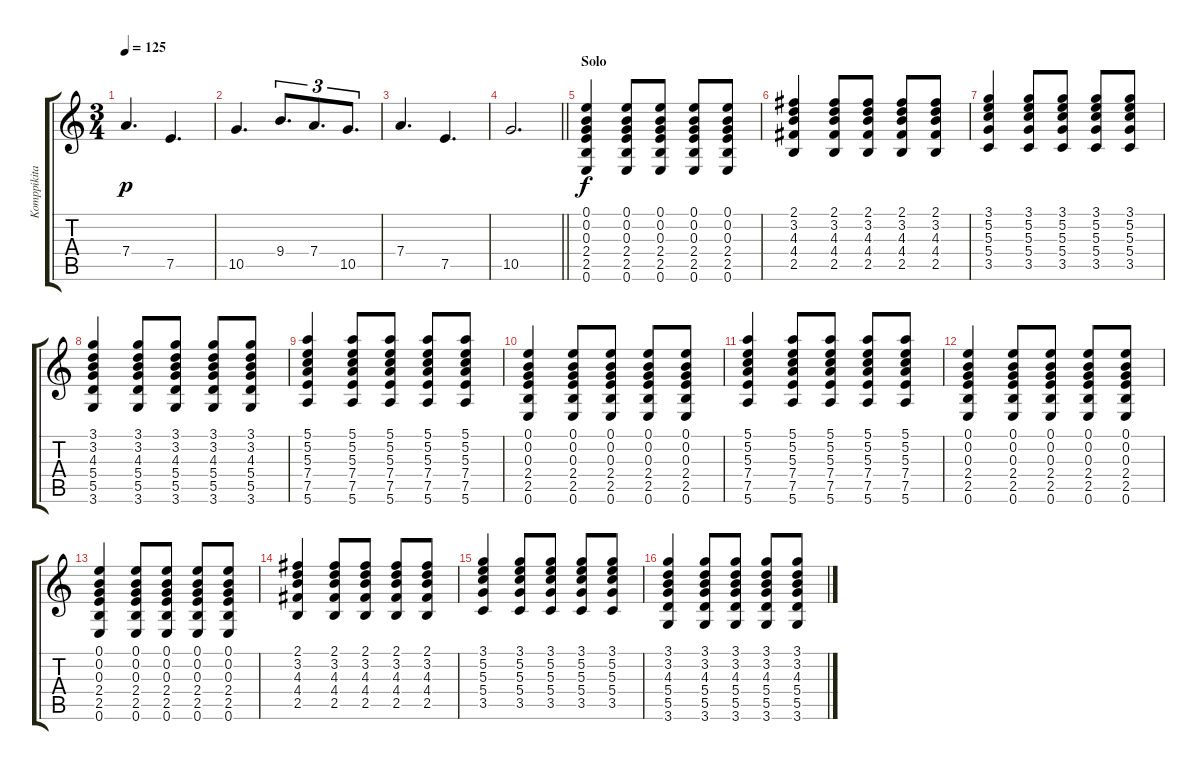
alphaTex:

\track ("Komppikitara" "Komppikita") {instrument electricguitarclean}
\staff {score tabs}
\tuning (E4 B3 G3 D3 A2 E2) {hide}
\ts (3 4)
\tempo 125
\clef g2
\ks c
7.4.4{d dy p} 7.5.4{d} |
10.5.4{d} 9.4.8{d tu (3 2)} 7.4.8{d tu (3 2)} 10.5.8{d tu (3 2)} |
7.4.4{d} 7.5.4{d} |
\barLineRight lightlight
10.5.2{d} |
\section ("" "Solo")
(0.1 0.2 0.3 2.4 2.5 0.6).4{dy f} (0.1 0.2 0.3 2.4 2.5 0.6).8 (0.1 0.2 0.3 2.4 2.5 0.6).8 (0.1 0.2 0.3 2.4 2.5 0.6).8 (0.1 0.2 0.3 2.4 2.5 0.6).8 |
(2.1 3.2 4.3 4.4 2.5).4 (2.1 3.2 4.3 4.4 2.5).8 (2.1 3.2 4.3 4.4 2.5).8 (2.1 3.2 4.3 4.4 2.5).8 (2.1 3.2 4.3 4.4 2.5).8 |
(3.1 5.2 5.3 5.4 3.5).4 (3.1 5.2 5.3 5.4 3.5).8 (3.1 5.2 5.3 5.4 3.5).8 (3.1 5.2 5.3 5.4 3.5).8 (3.1 5.2 5.3 5.4 3.5).8 |
(3.1 3.2 4.3 5.4 5.5 3.6).4 (3.1 3.2 4.3 5.4 5.5 3.6).8 (3.1 3.2 4.3 5.4 5.5 3.6).8 (3.1 3.2 4.3 5.4 5.5 3.6).8 (3.1 3.2 4.3 5.4 5.5 3.6).8 |
(5.1 5.2 5.3 7.4 7.5 5.6).4 (5.1 5.2 5.3 7.4 7.5 5.6).8 (5.1 5.2 5.3 7.4 7.5 5.6).8 (5.1 5.2 5.3 7.4 7.5 5.6).8 (5.1 5.2 5.3 7.4 7.5 5.6).8 |
(0.1 0.2 0.3 2.4 2.5 0.6).4 (0.1 0.2 0.3 2.4 2.5 0.6).8 (0.1 0.2 0.3 2.4 2.5 0.6).8 (0.1 0.2 0.3 2.4 2.5 0.6).8 (0.1 0.2 0.3 2.4 2.5 0.6).8 |
(5.1 5.2 5.3 7.4 7.5 5.6).4 (5.1 5.2 5.3 7.4 7.5 5.6).8 (5.1 5.2 5.3 7.4 7.5 5.6).8 (5.1 5.2 5.3 7.4 7.5 5.6).8 (5.1 5.2 5.3 7.4 7.5 5.6).8 |
(0.1 0.2 0.3 2.4 2.5 0.6).4 (0.1 0.2 0.3 2.4 2.5 0.6).8 (0.1 0.2 0.3 2.4 2.5 0.6).8 (0.1 0.2 0.3 2.4 2.5 0.6).8 (0.1 0.2 0.3 2.4 2.5 0.6).8 |
(0.1 0.2 0.3 2.4 2.5 0.6).4 (0.1 0.2 0.3 2.4 2.5 0.6).8 (0.1 0.2 0.3 2.4 2.5 0.6).8 (0.1 0.2 0.3 2.4 2.5 0.6).8 (0.1 0.2 0.3 2.4 2.5 0.6).8 |
(2.1 3.2 4.3 4.4 2.5).4 (2.1 3.2 4.3 4.4 2.5).8 (2.1 3.2 4.3 4.4 2.5).8 (2.1 3.2 4.3 4.4 2.5).8 (2.1 3.2 4.3 4.4 2.5).8 |
(3.1 5.2 5.3 5.4 3.5).4 (3.1 5.2 5.3 5.4 3.5).8 (3.1 5.2 5.3 5.4 3.5).8 (3.1 5.2 5.3 5.4 3.5).8 (3.1 5.2 5.3 5.4 3.5).8 |
(3.1 3.2 4.3 5.4 5.5 3.6).4 (3.1 3.2 4.3 5.4 5.5 3.6).8 (3.1 3.2 4.3 5.4 5.5 3.6).8 (3.1 3.2 4.3 5.4 5.5 3.6).8 (3.1 3.2 4.3 5.4 5.5 3.6).8
